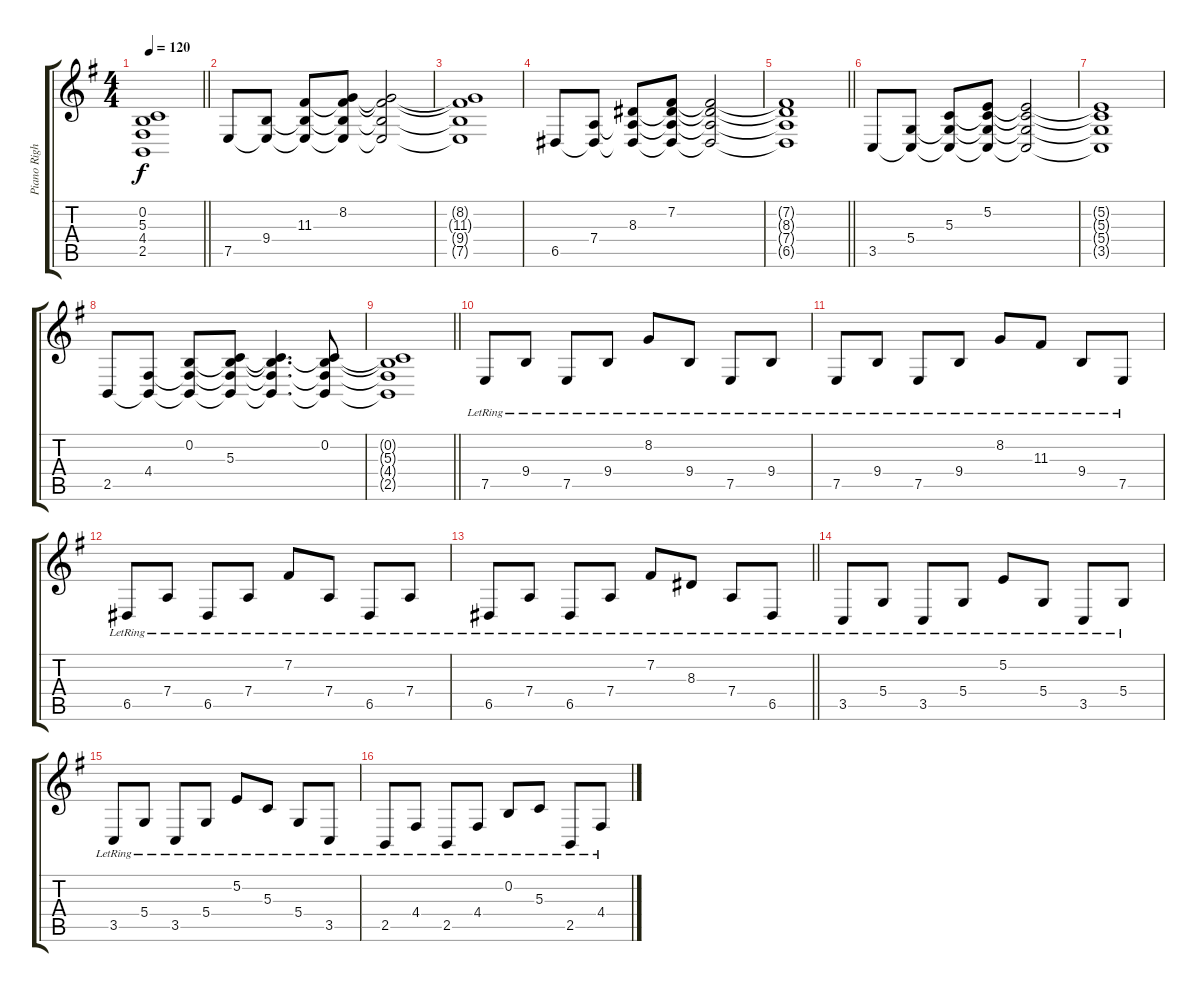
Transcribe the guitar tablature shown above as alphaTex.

\track ("Piano Right Standard" "Piano Righ") {instrument acousticgrandpiano}
\staff {score tabs}
\tuning (E4 B3 G3 D3 A2 E2) {hide}
\ts (4 4)
\tempo 120
\clef g2
\barLineRight lightlight
\ks eminor
(0.2{t} 5.3{t} 4.4{t} 2.5{t}).1{dy f} |
7.5.8 (9.4 7.5{t}).8 (11.3 9.4{t} 7.5{t}).8 (8.2 11.3{t} 9.4{t} 7.5{t}).8 (8.2{t} 11.3{t} 9.4{t} 7.5{t}).2 |
(8.2{t} 11.3{t} 9.4{t} 7.5{t}).1 |
6.5.8 (7.4 6.5{t}).8 (8.3 7.4{t} 6.5{t}).8 (7.2 8.3{t} 7.4{t} 6.5{t}).8 (7.2{t} 8.3{t} 7.4{t} 6.5{t}).2 |
\barLineRight lightlight
(7.2{t} 8.3{t} 7.4{t} 6.5{t}).1 |
3.5.8 (5.4 3.5{t}).8 (5.3 5.4{t} 3.5{t}).8 (5.2 5.3{t} 5.4{t} 3.5{t}).8 (5.2{t} 5.3{t} 5.4{t} 3.5{t}).2 |
(5.2{t} 5.3{t} 5.4{t} 3.5{t}).1 |
2.5.8 (4.4 2.5{t}).8 (0.2 4.4{t} 2.5{t}).8 (0.2{t} 5.3 4.4{t} 2.5{t}).8 (0.2{t} 5.3{t} 4.4{t} 2.5{t}).4{d} (0.2 5.3{t} 4.4{t} 2.5{t}).8 |
\barLineRight lightlight
(0.2{t} 5.3{t} 4.4{t} 2.5{t}).1 |
\section ("" "")
7.5{lr}.8 9.4{lr}.8 7.5{lr}.8 9.4{lr}.8 8.2{lr}.8 9.4{lr}.8 7.5{lr}.8 9.4{lr}.8 |
7.5{lr}.8 9.4{lr}.8 7.5{lr}.8 9.4{lr}.8 8.2{lr}.8 11.3{lr}.8 9.4{lr}.8 7.5{lr}.8 |
6.5{lr}.8 7.4{lr}.8 6.5{lr}.8 7.4{lr}.8 7.2{lr}.8 7.4{lr}.8 6.5{lr}.8 7.4{lr}.8 |
\barLineRight lightlight
6.5{lr}.8 7.4{lr}.8 6.5{lr}.8 7.4{lr}.8 7.2{lr}.8 8.3{lr}.8 7.4{lr}.8 6.5{lr}.8 |
3.5{lr}.8 5.4{lr}.8 3.5{lr}.8 5.4{lr}.8 5.2{lr}.8 5.4{lr}.8 3.5{lr}.8 5.4{lr}.8 |
3.5{lr}.8 5.4{lr}.8 3.5{lr}.8 5.4{lr}.8 5.2{lr}.8 5.3{lr}.8 5.4{lr}.8 3.5{lr}.8 |
2.5{lr}.8 4.4{lr}.8 2.5{lr}.8 4.4{lr}.8 0.2{lr}.8 5.3{lr}.8 2.5{lr}.8 4.4{lr}.8
